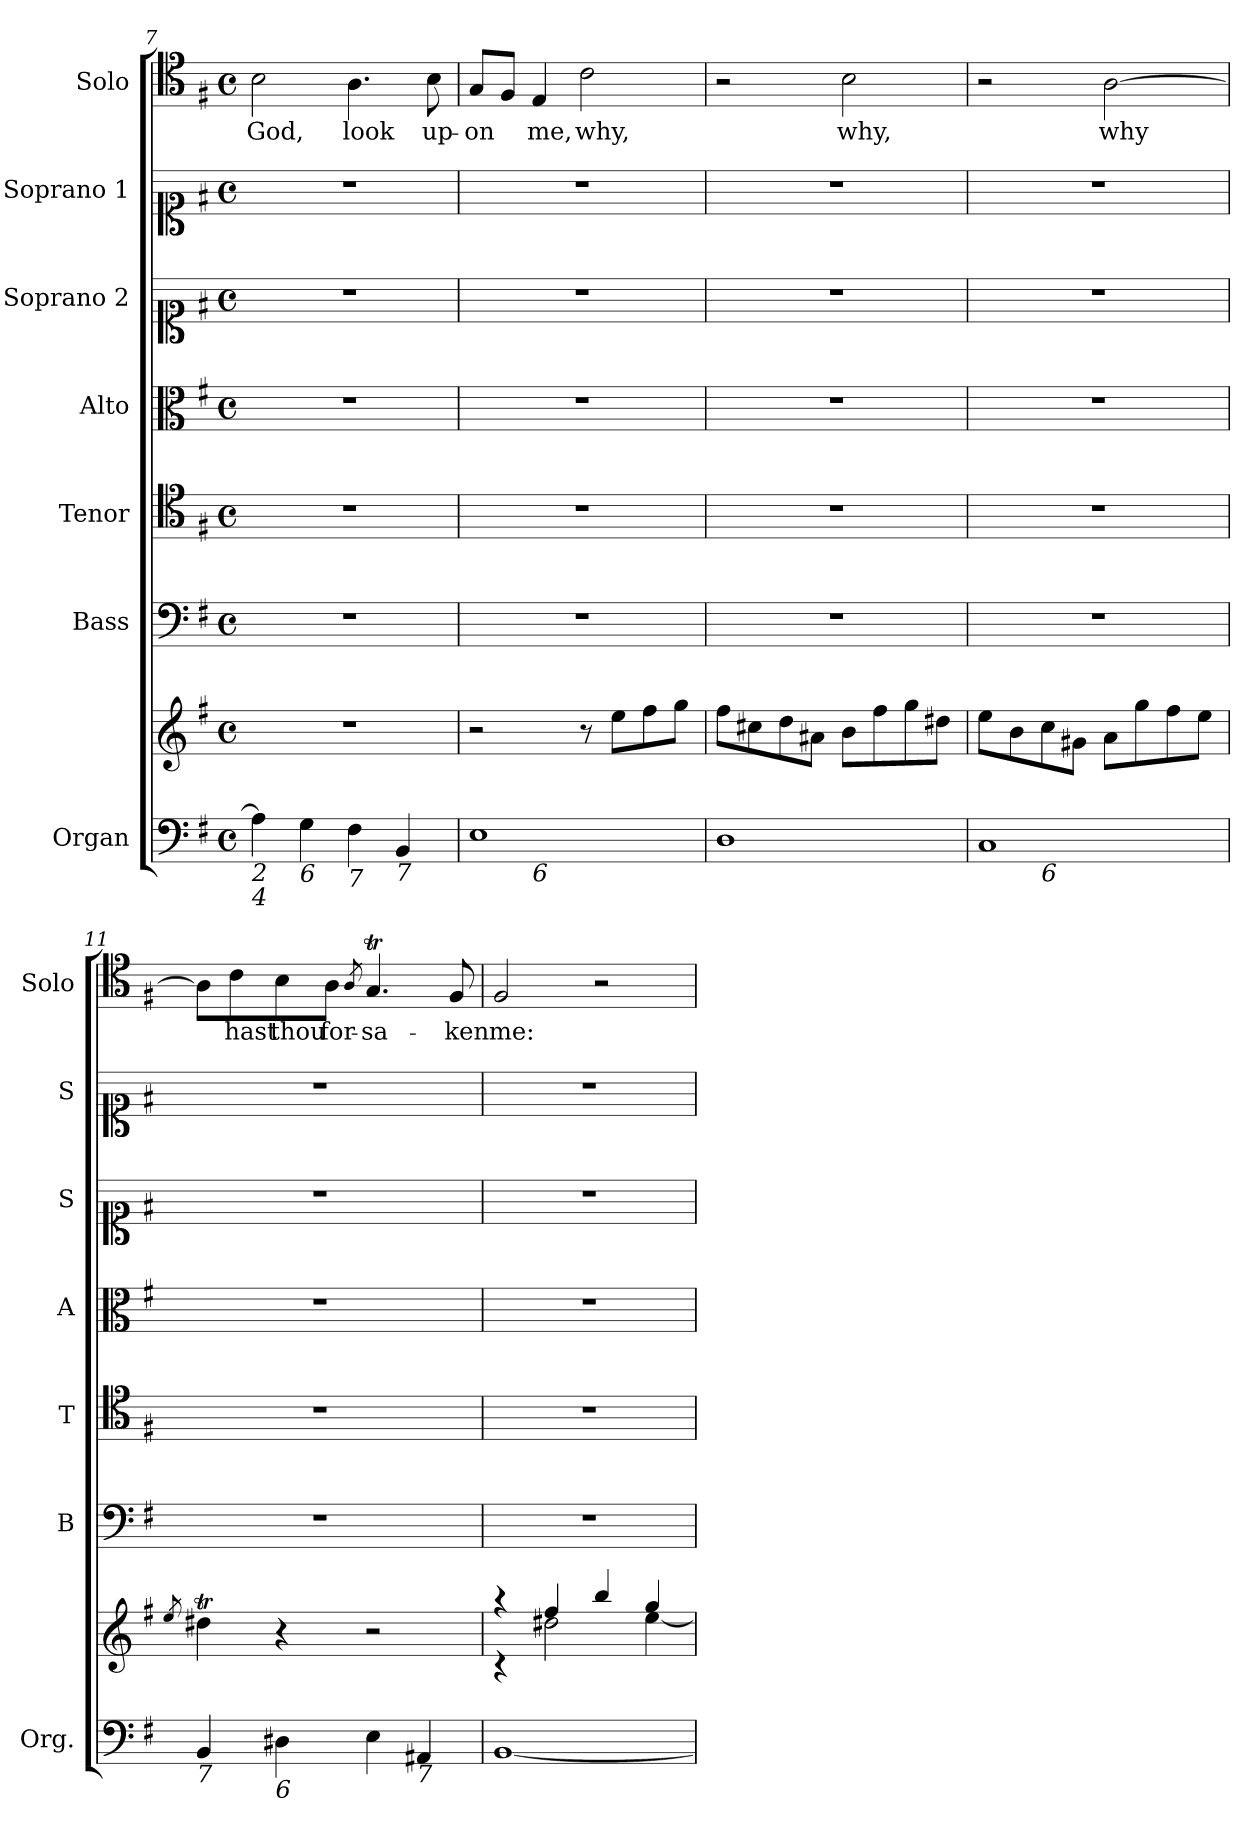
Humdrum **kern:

**kern	**kern	**kern	**kern	**kern	**kern	**kern	**kern	**text
*part7	*part7	*part6	*part5	*part4	*part3	*part2	*part1	*part1
*staff8	*staff7	*staff6	*staff5	*staff4	*staff3	*staff2	*staff1	*staff1
*I"Organ	*	*I"Bass	*I"Tenor	*I"Alto	*I"Soprano 2	*I"Soprano 1	*I"Solo	*
*I'Org.	*	*I'B	*I'T	*I'A	*I'S	*I'S	*I'Solo	*
*clefF4	*clefG2	*clefF4	*clefC4	*clefC3	*clefC1	*clefC1	*clefC4	*
*k[f#]	*k[f#]	*k[f#]	*k[f#]	*k[f#]	*k[f#]	*k[f#]	*k[f#]	*
*e:	*e:	*e:	*e:	*e:	*e:	*e:	*e:	*
*M4/4	*M4/4	*M4/4	*M4/4	*M4/4	*M4/4	*M4/4	*M4/4	*
*met(c)	*met(c)	*met(c)	*met(c)	*met(c)	*met(c)	*met(c)	*met(c)	*
=7	=7	=7	=7	=7	=7	=7	=7	=7
!LO:TX:b:i:t=2	!	!	!	!	!	!	!	!
!LO:TX:b:i:t=4	!	!	!	!	!	!	!	!
!	!	!	!	!	!	!	!	!LO:LY:b
4A\]	1r	1r	1r	1r	1r	1r	2B\	God,
!LO:TX:b:i:t=6	!	!	!	!	!	!	!	!
4G\	.	.	.	.	.	.	.	.
!LO:TX:b:i:t=7	!	!	!	!	!	!	!	!
!	!	!	!	!	!	!	!	!LO:LY:b
4F#\	.	.	.	.	.	.	4.A\	look
!LO:TX:b:i:t=7	!	!	!	!	!	!	!	!
4BB/	.	.	.	.	.	.	.	.
!	!	!	!	!	!	!	!	!LO:LY:b
.	.	.	.	.	.	.	8B\	up-
=8	=8	=8	=8	=8	=8	=8	=8	=8
!LO:TX:b:i:t=5	!	!	!	!	!	!	!	!
!	!	!	!	!	!	!	!	!LO:LY:b
*^	*	*	*	*	*	*	*	*
1E	4ryy	2r	1r	1r	1r	1r	1r	8G/L	-on
.	.	.	.	.	.	.	.	8F#/J	.
!	!LO:TX:b:i:t=6	!	!	!	!	!	!	!	!
!	!	!	!	!	!	!	!	!	!LO:LY:b
.	2.ryy	.	.	.	.	.	.	4E/	me,
!	!	!	!	!	!	!	!	!	!LO:LY:b
.	.	8r	.	.	.	.	.	2c\	why,
.	.	8ee\L	.	.	.	.	.	.	.
.	.	8ff#\	.	.	.	.	.	.	.
.	.	8gg\J	.	.	.	.	.	.	.
=9	=9	=9	=9	=9	=9	=9	=9	=9	=9
!LO:TX:b:i:t=7	!	!	!	!	!	!	!	!	!
!LO:TX:b:i:t=6	!	!	!	!	!	!	!	!	!
*v	*v	*	*	*	*	*	*	*	*
1D	8ff#\L	1r	1r	1r	1r	1r	2r	.
.	8cc#X\	.	.	.	.	.	.	.
.	8dd\	.	.	.	.	.	.	.
.	8a#X\J	.	.	.	.	.	.	.
!	!	!	!	!	!	!	!	!LO:LY:b
.	8b\L	.	.	.	.	.	2B\	why,
.	8ff#\	.	.	.	.	.	.	.
.	8gg\	.	.	.	.	.	.	.
.	8dd#X\J	.	.	.	.	.	.	.
=10	=10	=10	=10	=10	=10	=10	=10	=10
!LO:TX:b:i:t=7	!	!	!	!	!	!	!	!
*^	*	*	*	*	*	*	*	*
1C	4ryy	8ee\L	1r	1r	1r	1r	1r	2r	.
.	.	8b\	.	.	.	.	.	.	.
!	!LO:TX:b:i:t=6	!	!	!	!	!	!	!	!
.	2.ryy	8cc\	.	.	.	.	.	.	.
.	.	8g#X\J	.	.	.	.	.	.	.
!	!	!	!	!	!	!	!	!	!LO:LY:b
.	.	8a\L	.	.	.	.	.	[2A\	why
.	.	8gg\	.	.	.	.	.	.	.
.	.	8ff#\	.	.	.	.	.	.	.
.	.	8ee\J	.	.	.	.	.	.	.
*v	*v	*	*	*	*	*	*	*	*
!!LO:LB:g=z
=11	=11	=11	=11	=11	=11	=11	=11	=11
.	8qee/	.	.	.	.	.	.	.
!LO:TX:b:i:t=7	!	!	!	!	!	!	!	!
4BB/	4dd#Xt\	1r	1r	1r	1r	1r	8A\L]	.
!	!	!	!	!	!	!	!	!LO:LY:b
.	.	.	.	.	.	.	8c\	hast
!LO:TX:b:i:t=6	!	!	!	!	!	!	!	!
!	!	!	!	!	!	!	!	!LO:LY:b
4D#X\	4r	.	.	.	.	.	8B\	thou
!	!	!	!	!	!	!	!	!LO:LY:b
.	.	.	.	.	.	.	8A\J	for-
.	.	.	.	.	.	.	8qA/	.
!	!	!	!	!	!	!	!	!LO:LY:b
4E\	2r	.	.	.	.	.	4.GT/	-sa-
!LO:TX:b:i:t=7	!	!	!	!	!	!	!	!
4AA#X/	.	.	.	.	.	.	.	.
!	!	!	!	!	!	!	!	!LO:LY:b
.	.	.	.	.	.	.	8F#/	-ken
=12	=12	=12	=12	=12	=12	=12	=12	=12
*	*^	*	*	*	*	*	*	*
!	!	!	!	!	!	!	!	!	!LO:LY:b
[1BB	4raa	4rc	1r	1r	1r	1r	1r	2F#/	me:
.	4ff#/	2dd#X\	.	.	.	.	.	.	.
.	4bb/	.	.	.	.	.	.	2r	.
.	4gg/	[<4ee\	.	.	.	.	.	.	.
*	*v	*v	*	*	*	*	*	*	*
=	=	=	=	=	=	=	=	=
*-	*-	*-	*-	*-	*-	*-	*-	*-
